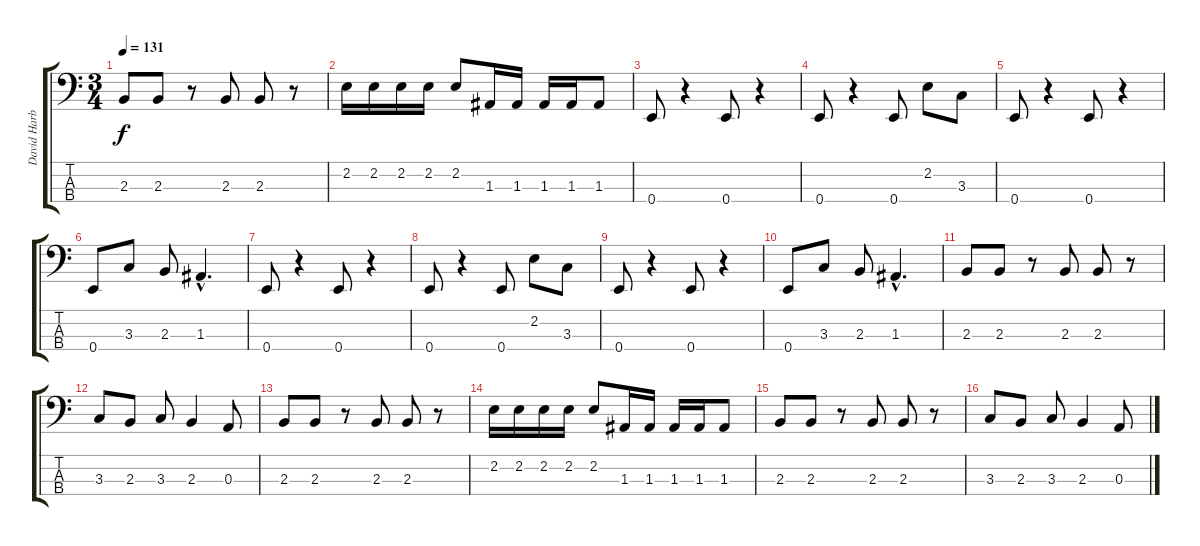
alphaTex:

\track ("David Harbour" "David Harb") {instrument electricbassfinger}
\staff {score tabs}
\tuning (G2 D2 A1 E1) {hide}
\ts (3 4)
\tempo 131
\clef f4
\ks c
2.3.8{dy f} 2.3.8 r.8 2.3.8 2.3.8 r.8 |
2.2.16 2.2.16 2.2.16 2.2.16 2.2.8 1.3.16 1.3.16 1.3.16 1.3.16 1.3.8 |
0.4.8 r.4 0.4.8 r.4 |
0.4.8 r.4 0.4.8 2.2.8 3.3.8 |
0.4.8 r.4 0.4.8 r.4 |
0.4.8 3.3.8 2.3.8 1.3{hac}.4{d} |
0.4.8 r.4 0.4.8 r.4 |
0.4.8 r.4 0.4.8 2.2.8 3.3.8 |
0.4.8 r.4 0.4.8 r.4 |
0.4.8 3.3.8 2.3.8 1.3{hac}.4{d} |
2.3.8 2.3.8 r.8 2.3.8 2.3.8 r.8 |
3.3.8 2.3.8 3.3.8 2.3.4 0.3.8 |
2.3.8 2.3.8 r.8 2.3.8 2.3.8 r.8 |
2.2.16 2.2.16 2.2.16 2.2.16 2.2.8 1.3.16 1.3.16 1.3.16 1.3.16 1.3.8 |
2.3.8 2.3.8 r.8 2.3.8 2.3.8 r.8 |
3.3.8 2.3.8 3.3.8 2.3.4 0.3.8
